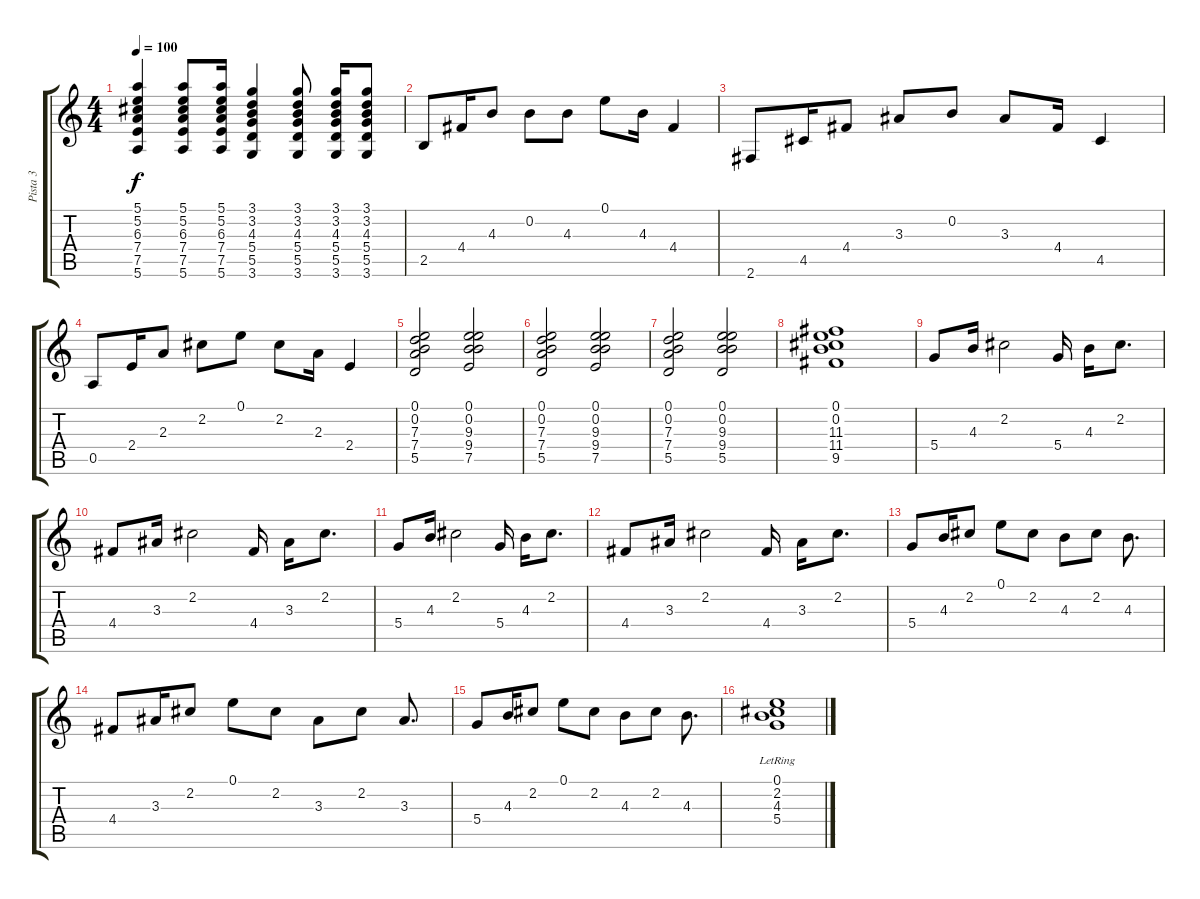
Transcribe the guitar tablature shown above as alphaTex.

\track ("Pista 3" "Pista 3") {instrument overdrivenguitar}
\staff {score tabs}
\tuning (E4 B3 G3 D3 A2 E2) {hide}
\ts (4 4)
\tempo 100
\clef g2
\ks c
(5.1 5.2 6.3 7.4 7.5 5.6).4{dy f} (5.1 5.2 6.3 7.4 7.5 5.6).8 (5.1 5.2 6.3 7.4 7.5 5.6).16 (3.1 3.2 4.3 5.4 5.5 3.6).4 (3.1 3.2 4.3 5.4 5.5 3.6).8 (3.1 3.2 4.3 5.4 5.5 3.6).16 (3.1 3.2 4.3 5.4 5.5 3.6).8 |
2.5.8 4.4.16 4.3.8 0.2.8 4.3.8 0.1.8 4.3.16 4.4.4 |
2.6.8 4.5.16 4.4.8 3.3.8 0.2.8 3.3.8 4.4.16 4.5.4 |
0.5.8 2.4.16 2.3.8 2.2.8 0.1.8 2.2.8 2.3.16 2.4.4 |
(0.1 0.2 7.3 7.4 5.5).2 (0.1 0.2 9.3 9.4 7.5).2 |
(0.1 0.2 7.3 7.4 5.5).2 (0.1 0.2 9.3 9.4 7.5).2 |
(0.1 0.2 7.3 7.4 5.5).2 (0.1 0.2 9.3 9.4 5.5).2 |
(0.1 0.2 11.3 11.4 9.5).1 |
5.4.8 4.3.16 2.2.2 5.4.16 4.3.16 2.2.8{d} |
4.4.8 3.3.16 2.2.2 4.4.16 3.3.16 2.2.8{d} |
5.4.8 4.3.16 2.2.2 5.4.16 4.3.16 2.2.8{d} |
4.4.8 3.3.16 2.2.2 4.4.16 3.3.16 2.2.8{d} |
5.4.8 4.3.16 2.2.8 0.1.8 2.2.8 4.3.8 2.2.8 4.3.8{d} |
4.4.8 3.3.16 2.2.8 0.1.8 2.2.8 3.3.8 2.2.8 3.3.8{d} |
5.4.8 4.3.16 2.2.8 0.1.8 2.2.8 4.3.8 2.2.8 4.3.8{d} |
(0.1{lr} 2.2 4.3 5.4).1
